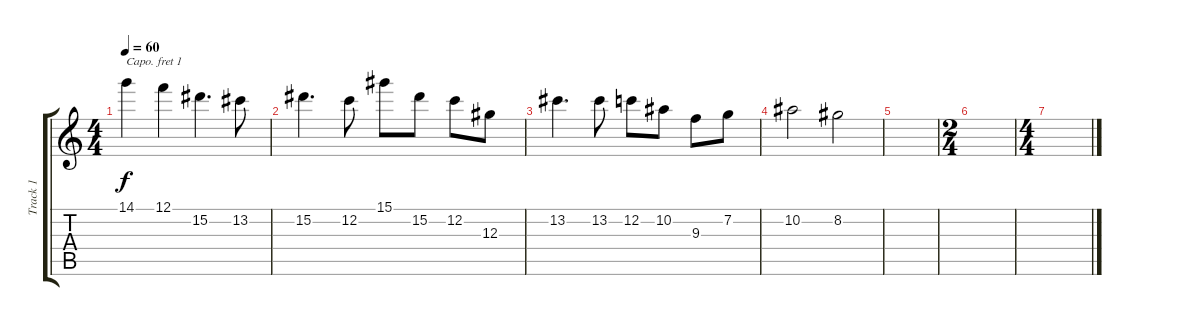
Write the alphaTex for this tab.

\track ("Track 1" "Track 1") {instrument acousticguitarnylon}
\staff {score tabs}
\capo 1
\tuning (E4 B3 G3 D3 A2 E2) {hide}
\ts (4 4)
\tempo 60
\clef g2
\ks c
14.1.4{dy f} 12.1.4 15.2.4{d} 13.2.8 |
15.2.4{d} 12.2.8 15.1.8 15.2.8 12.2.8 12.3.8 |
13.2.4{d} 13.2.8 12.2.8 10.2.8 9.3.8 7.2.8 |
10.2.2 8.2.2 |
|
\ts (2 4)
|
\ts (4 4)
